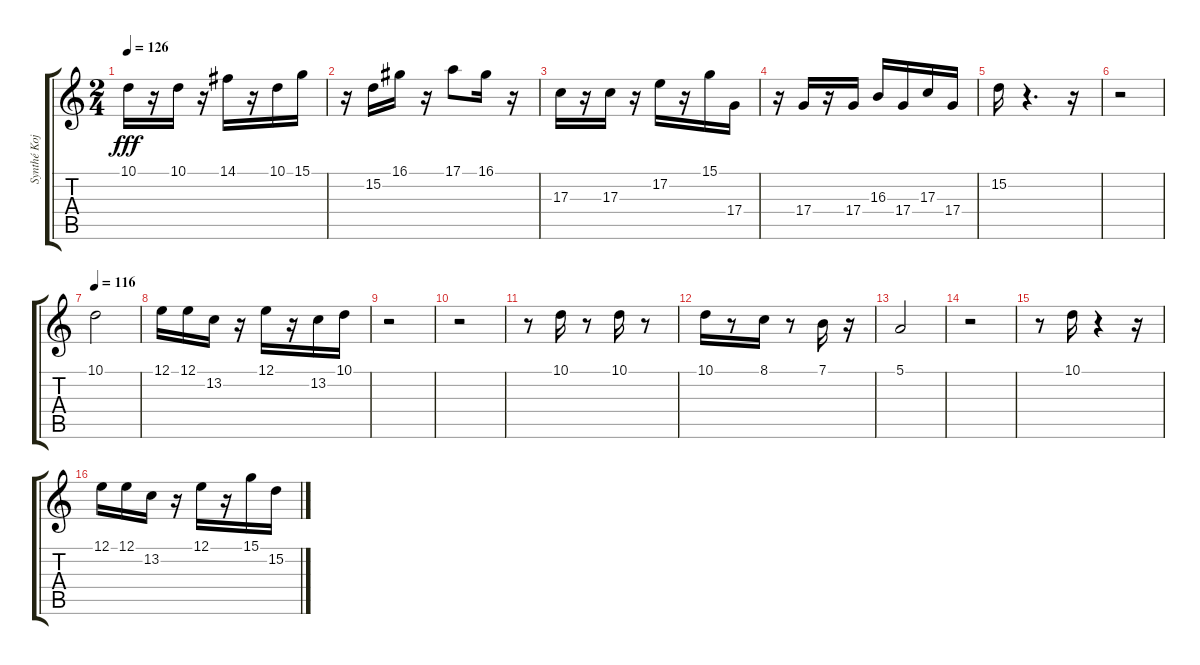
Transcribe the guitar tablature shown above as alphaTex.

\track ("Synthé Kojote" "Synthé Koj") {instrument brasssection}
\staff {score tabs}
\tuning (E4 B3 G3 D3 A2 E2) {hide}
\ts (2 4)
\tempo 126
\clef g2
\ks c
10.1.16{dy fff} r.16 10.1.16 r.16 14.1.16 r.16 10.1.16 15.1.16 |
r.16 15.2.16 16.1.16 r.16 17.1.8 16.1.16 r.16 |
17.3.16 r.16 17.3.16 r.16 17.2.16 r.16 15.1.16 17.4.16 |
r.16 17.4.16 r.16 17.4.16 16.3.16 17.4.16 17.3.16 17.4.16 |
15.2.16 r.4{d} r.16 |
r.2 |
\tempo 116
10.1.2 |
12.1.16 12.1.16 13.2.16 r.16 12.1.16 r.16 13.2.16 10.1.16 |
r.2 |
r.2 |
r.8 10.1.16 r.8 10.1.16 r.8 |
10.1.16 r.8 8.1.16 r.8 7.1.16 r.16 |
5.1.2 |
r.2 |
r.8 10.1.16 r.4 r.16 |
12.1.16 12.1.16 13.2.16 r.16 12.1.16 r.16 15.1.16 15.2.16
